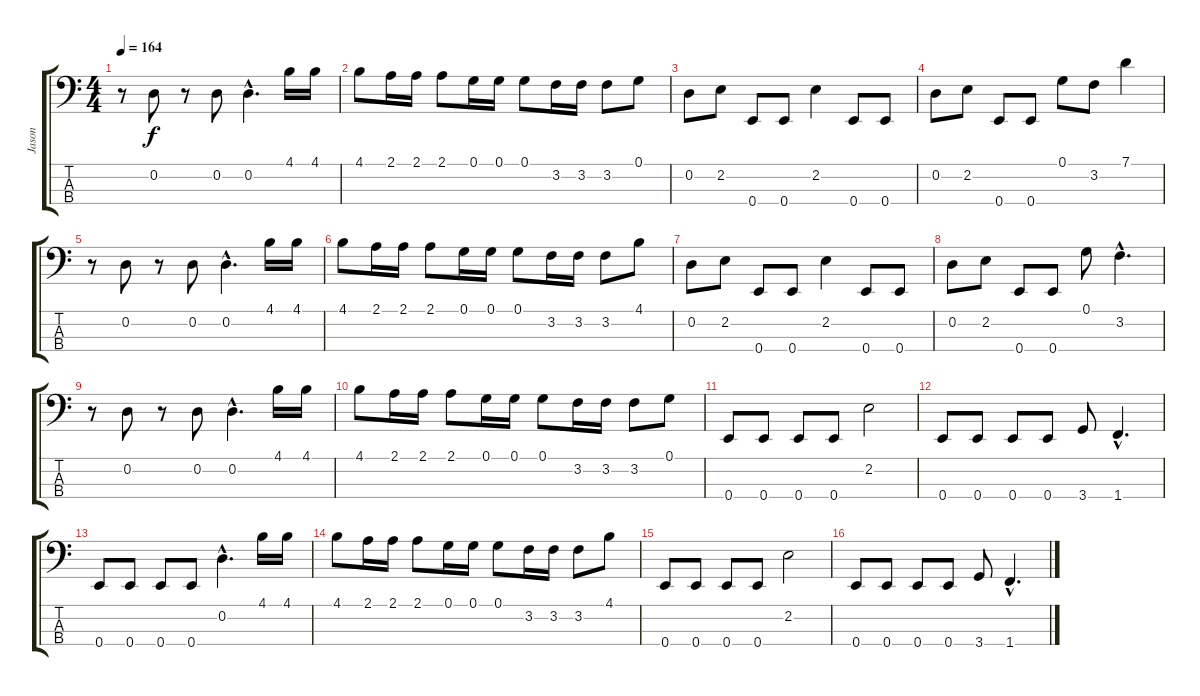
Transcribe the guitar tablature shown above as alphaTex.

\track ("Jason" "Jason") {instrument electricbasspick}
\staff {score tabs}
\tuning (G2 D2 A1 E1) {hide}
\ts (4 4)
\tempo 164
\clef f4
\ks c
r.8{dy f} 0.2.8 r.8 0.2.8 0.2{hac}.4{d} 4.1.16 4.1.16 |
4.1.8 2.1.16 2.1.16 2.1.8 0.1.16 0.1.16 0.1.8 3.2.16 3.2.16 3.2.8 0.1.8 |
0.2.8 2.2.8 0.4.8 0.4.8 2.2.4 0.4.8 0.4.8 |
0.2.8 2.2.8 0.4.8 0.4.8 0.1.8 3.2.8 7.1.4 |
r.8 0.2.8 r.8 0.2.8 0.2{hac}.4{d} 4.1.16 4.1.16 |
4.1.8 2.1.16 2.1.16 2.1.8 0.1.16 0.1.16 0.1.8 3.2.16 3.2.16 3.2.8 4.1.8 |
0.2.8 2.2.8 0.4.8 0.4.8 2.2.4 0.4.8 0.4.8 |
0.2.8 2.2.8 0.4.8 0.4.8 0.1.8 3.2{hac}.4{d} |
r.8 0.2.8 r.8 0.2.8 0.2{hac}.4{d} 4.1.16 4.1.16 |
4.1.8 2.1.16 2.1.16 2.1.8 0.1.16 0.1.16 0.1.8 3.2.16 3.2.16 3.2.8 0.1.8 |
0.4.8 0.4.8 0.4.8 0.4.8 2.2.2 |
0.4.8 0.4.8 0.4.8 0.4.8 3.4.8 1.4{hac}.4{d} |
0.4.8 0.4.8 0.4.8 0.4.8 0.2{hac}.4{d} 4.1.16 4.1.16 |
4.1.8 2.1.16 2.1.16 2.1.8 0.1.16 0.1.16 0.1.8 3.2.16 3.2.16 3.2.8 4.1.8 |
0.4.8 0.4.8 0.4.8 0.4.8 2.2.2 |
0.4.8 0.4.8 0.4.8 0.4.8 3.4.8 1.4{hac}.4{d}
